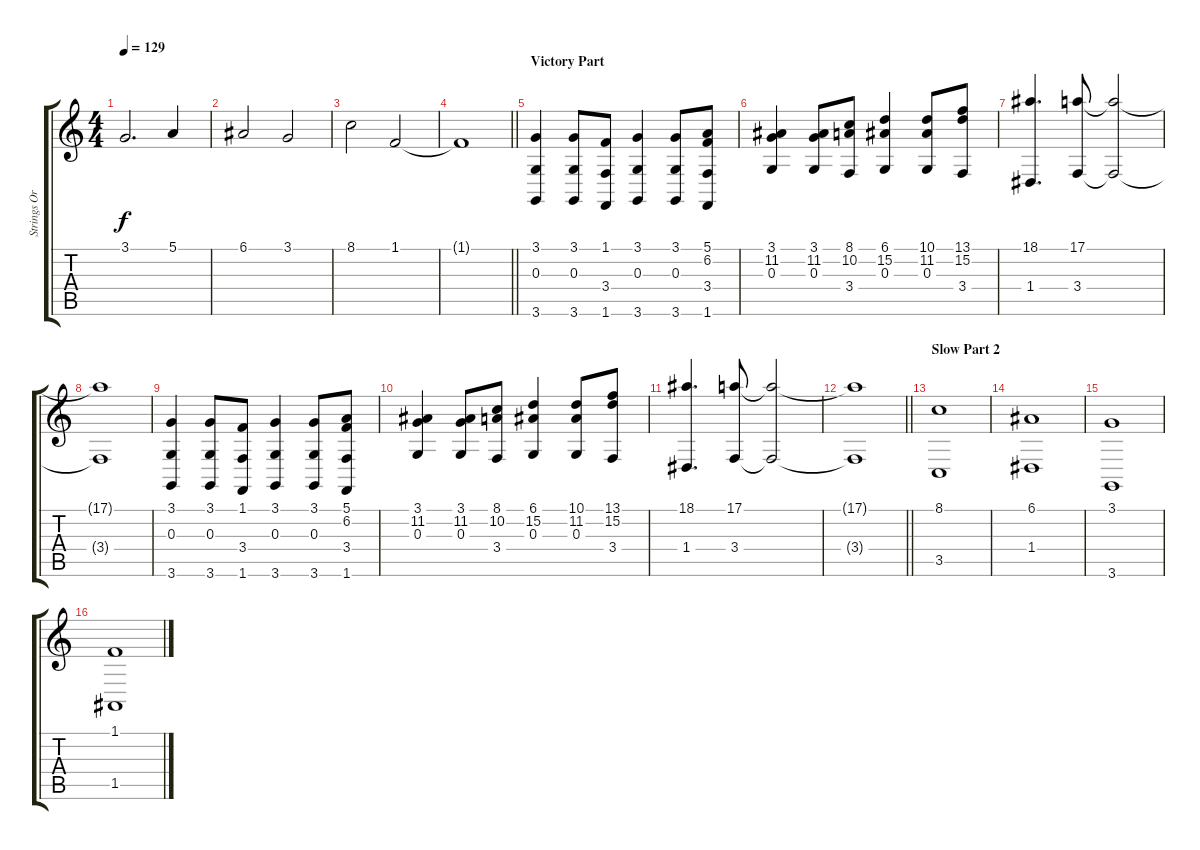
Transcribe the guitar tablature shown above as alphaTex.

\track ("Strings Orchestra" "Strings Or") {instrument stringensemble1}
\staff {score tabs}
\tuning (E4 B3 G3 D3 A2 E2) {hide}
\ts (4 4)
\tempo 129
\clef g2
\ks c
3.1.2{d dy f} 5.1.4 |
6.1.2 3.1.2 |
8.1.2 1.1.2 |
\barLineRight lightlight
1.1{t}.1 |
\section ("" "Victory Part")
(3.1 0.3 3.6).4 (3.1 0.3 3.6).8 (1.1 3.4 1.6).8 (3.1 0.3 3.6).4 (3.1 0.3 3.6).8 (5.1 6.2 3.4 1.6).8 |
(3.1 11.2 0.3).4 (3.1 11.2 0.3).8 (8.1 10.2 3.4).8 (6.1 15.2 0.3).4 (10.1 11.2 0.3).8 (13.1 15.2 3.4).8 |
(18.1 1.4).4{d} (17.1 3.4).8 (17.1{t} 3.4{t}).2 |
(17.1{t} 3.4{t}).1 |
(3.1 0.3 3.6).4 (3.1 0.3 3.6).8 (1.1 3.4 1.6).8 (3.1 0.3 3.6).4 (3.1 0.3 3.6).8 (5.1 6.2 3.4 1.6).8 |
(3.1 11.2 0.3).4 (3.1 11.2 0.3).8 (8.1 10.2 3.4).8 (6.1 15.2 0.3).4 (10.1 11.2 0.3).8 (13.1 15.2 3.4).8 |
(18.1 1.4).4{d} (17.1 3.4).8 (17.1{t} 3.4{t}).2 |
\barLineRight lightlight
(17.1{t} 3.4{t}).1 |
\section ("" "Slow Part 2")
(8.1 3.5).1 |
(6.1 1.4).1 |
(3.1 3.6).1 |
(1.1 1.5).1
